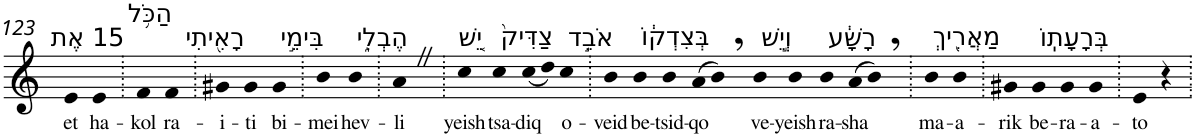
**kern	**text
*part1	*part1
*staff1	*staff1
*I"Piano	*
*I'Pno	*
!!LO:PB:g=z
*clefG2	*
*k[]	*
=123	=123
!LO:TX:a:t=15 אֶת	!
!	!LO:LY:b
4e	et
!LO:TX:a:t=הַכֹּ֥ל	!
!	!LO:LY:b
4e	ha-
=124.	=124.
!	!LO:LY:b
4f	-kol
!LO:TX:a:t=רָאִ֖יתִי	!
!	!LO:LY:b
4f	ra-
=125.	=125.
!	!LO:LY:b
4g#X	-i-
!	!LO:LY:b
4g#	-ti
!LO:TX:a:t=בִּימֵ֣י	!
!	!LO:LY:b
4g#	bi-
=126.	=126.
!	!LO:LY:b
4b	-mei
!LO:TX:a:t=הֶבְלִ֑י	!
!	!LO:LY:b
4b	hev-
=127.	=127.
!	!LO:LY:b
4aZ	-li
=128.	=128.
!LO:TX:a:t=יֵ֤שׁ	!
!	!LO:LY:b
4cc	yeish
!LO:TX:a:t=צַדִּיק֙	!
!	!LO:LY:b
4cc	tsa-
!	!LO:LY:b
(<8cc	-diq
8dd)	.
!LO:TX:a:t=אֹבֵ֣ד	!
!	!LO:LY:b
4cc	o-
=129.	=129.
!	!LO:LY:b
4b	-veid
!LO:TX:a:t=בְּצִדְק֔וֹ	!
!	!LO:LY:b
4b	be-
!	!LO:LY:b
4b	-tsid-
!	!LO:LY:b
(>8a	-qo
8b,)	.
!LO:TX:a:t=וְיֵ֣שׁ	!
!	!LO:LY:b
4b	ve-
!	!LO:LY:b
4b	-yeish
!LO:TX:a:t=רָשָׁ֔ע	!
!	!LO:LY:b
4b	ra-
!	!LO:LY:b
(>8a	-sha
8b,)	.
=130.	=130.
!LO:TX:a:t=מַאֲרִ֖יךְ	!
!	!LO:LY:b
4b	ma-
!	!LO:LY:b
4b	-a-
=131.	=131.
!	!LO:LY:b
4g#X	-rik
!LO:TX:a:t=בְּרָעָתֽוֹ	!
!	!LO:LY:b
4g#	be-
!	!LO:LY:b
4g#	-ra-
!	!LO:LY:b
4g#	-a-
=132.	=132.
!	!LO:LY:b
4e	-to
4r	.
=.	=.
*-	*-
